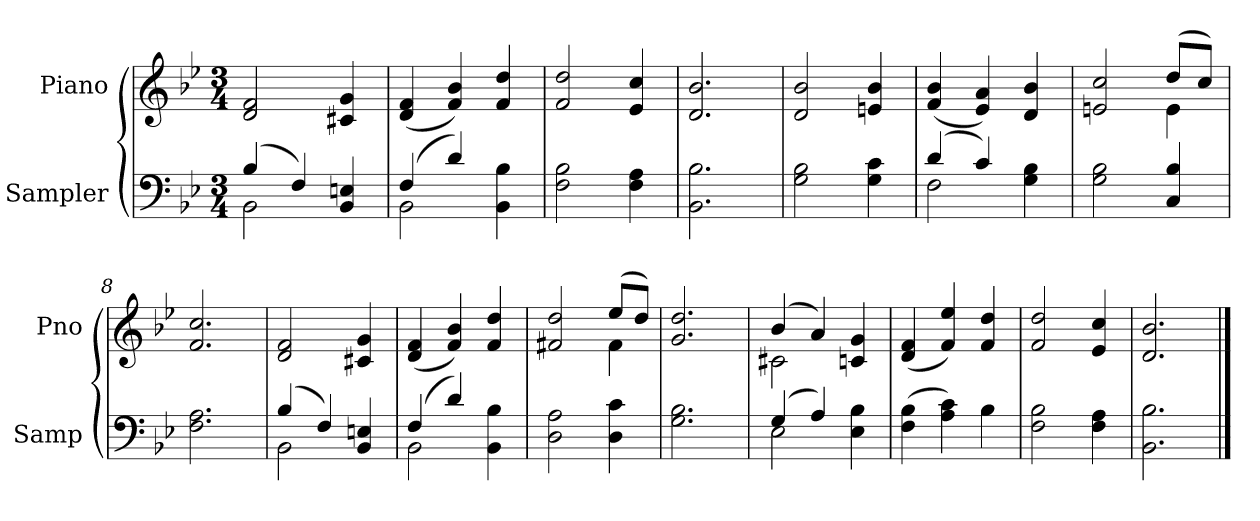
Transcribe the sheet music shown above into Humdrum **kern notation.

**kern	**kern
*part2	*part1
*staff2	*staff1
*I"Sampler	*I"Piano
*I'Samp	*I'Pno
*clefF4	*clefG2
*k[b-e-]	*k[b-e-]
*B-:	*B-:
*M3/4	*M3/4
=1	=1
*^	*
(4B-/	2BB-	2d/ 2f/
4F/)	.	.
4BB-/ 4En/	4ryy	4c#X/ 4g/
=2	=2	=2
(4F/	2BB-	(4d/ 4f/
4d/)	.	4f/ 4b-/)
4BB-\ 4B-\	4ryy	4f/ 4dd/
*v	*v	*
=3	=3
2F\ 2B-\	2f/ 2dd/
4F\ 4A\	4e-/ 4cc/
=4	=4
2.BB-\ 2.B-\	2.d/ 2.b-/
=5	=5
2G\ 2B-\	2d/ 2b-/
4G\ 4c\	4en/ 4b-/
=6	=6
*^	*
(4d/	2F	(4f/ 4b-/
4c/)	.	4e-/ 4a/)
4G\ 4B-\	4ryy	4d/ 4b-/
*v	*v	*
=7	=7
*	*^
2G\ 2B-\	2en/ 2cc/	2ryy
4C/ 4B-/	(8dd/L	4e
.	8cc/J)	.
*	*v	*v
=8	=8
2.F\ 2.A\	2.f/ 2.cc/
=9	=9
*^	*
(4B-/	2BB-	2d/ 2f/
4F/)	.	.
4BB-/ 4En/	4ryy	4c#X/ 4g/
=10	=10	=10
(4F/	2BB-	(4d/ 4f/
4d/)	.	4f/ 4b-/)
4BB-\ 4B-\	4ryy	4f/ 4dd/
*v	*v	*
=11	=11
*	*^
2D\ 2A\	2f#X/ 2dd/	2ryy
4D\ 4c\	(8ee-/L	4f#
.	8dd/J)	.
*	*v	*v
=12	=12
2.G\ 2.B-\	2.g/ 2.dd/
=13	=13
*^	*^
(4G/	2E-	(4b-/	2c#X
4A/)	.	4a/)	.
4E-\ 4B-\	4ryy	4c/ 4g/	4ryy
*v	*v	*	*
*	*v	*v
=14	=14
(4F\ 4B-\	(4d/ 4f/
4A\ 4c\)	4f/ 4ee-/)
4B-\	4f/ 4dd/
=15	=15
2F\ 2B-\	2f/ 2dd/
4F\ 4A\	4e-/ 4cc/
=16	=16
2.BB-\ 2.B-\	2.d/ 2.b-/
==	==
*-	*-
